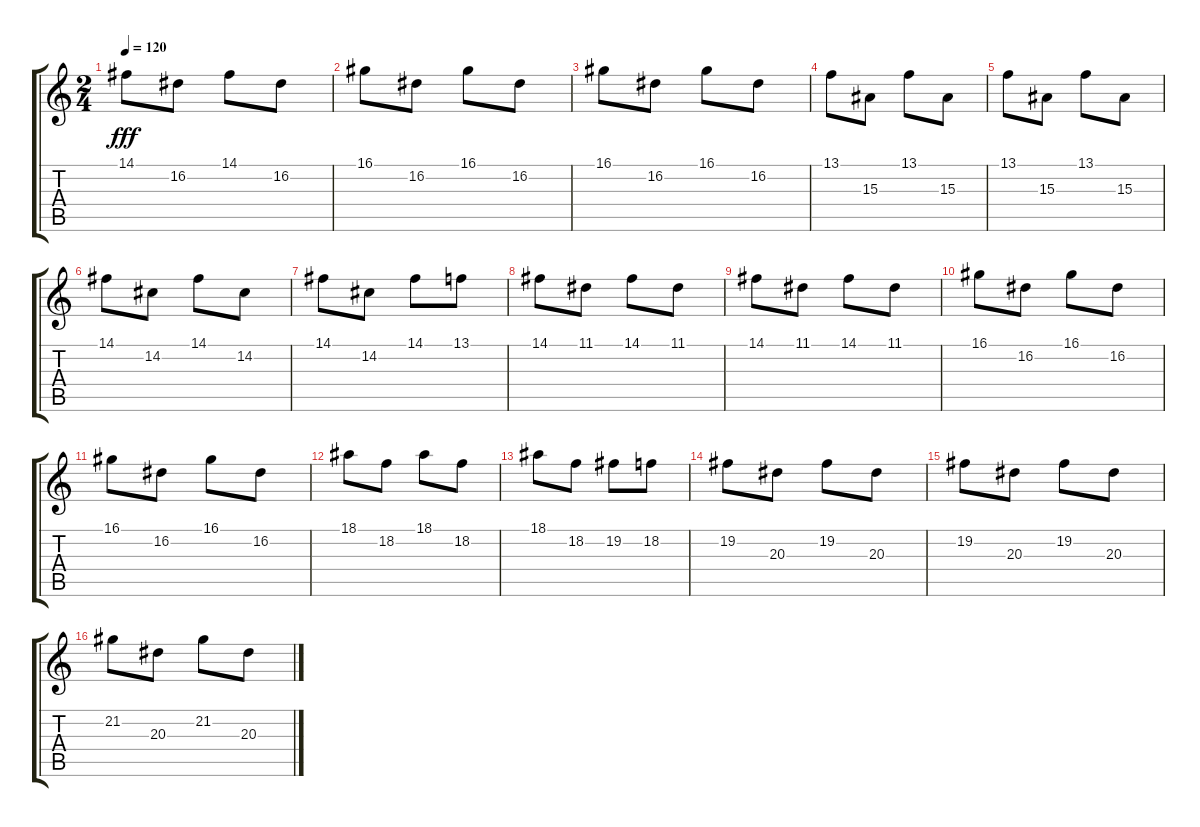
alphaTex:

\track "" {instrument harpsichord}
\staff {score tabs}
\tuning (E4 B3 G3 D3 A2 E2) {hide}
\ts (2 4)
\tempo 120
\clef g2
\ks c
14.1.8{dy fff} 16.2.8 14.1.8 16.2.8 |
16.1.8 16.2.8 16.1.8 16.2.8 |
16.1.8 16.2.8 16.1.8 16.2.8 |
13.1.8 15.3.8 13.1.8 15.3.8 |
13.1.8 15.3.8 13.1.8 15.3.8 |
14.1.8 14.2.8 14.1.8 14.2.8 |
14.1.8 14.2.8 14.1.8 13.1.8 |
14.1.8 11.1.8 14.1.8 11.1.8 |
14.1.8 11.1.8 14.1.8 11.1.8 |
16.1.8 16.2.8 16.1.8 16.2.8 |
16.1.8 16.2.8 16.1.8 16.2.8 |
18.1.8 18.2.8 18.1.8 18.2.8 |
18.1.8 18.2.8 19.2.8 18.2.8 |
19.2.8 20.3.8 19.2.8 20.3.8 |
19.2.8 20.3.8 19.2.8 20.3.8 |
21.2.8 20.3.8 21.2.8 20.3.8
